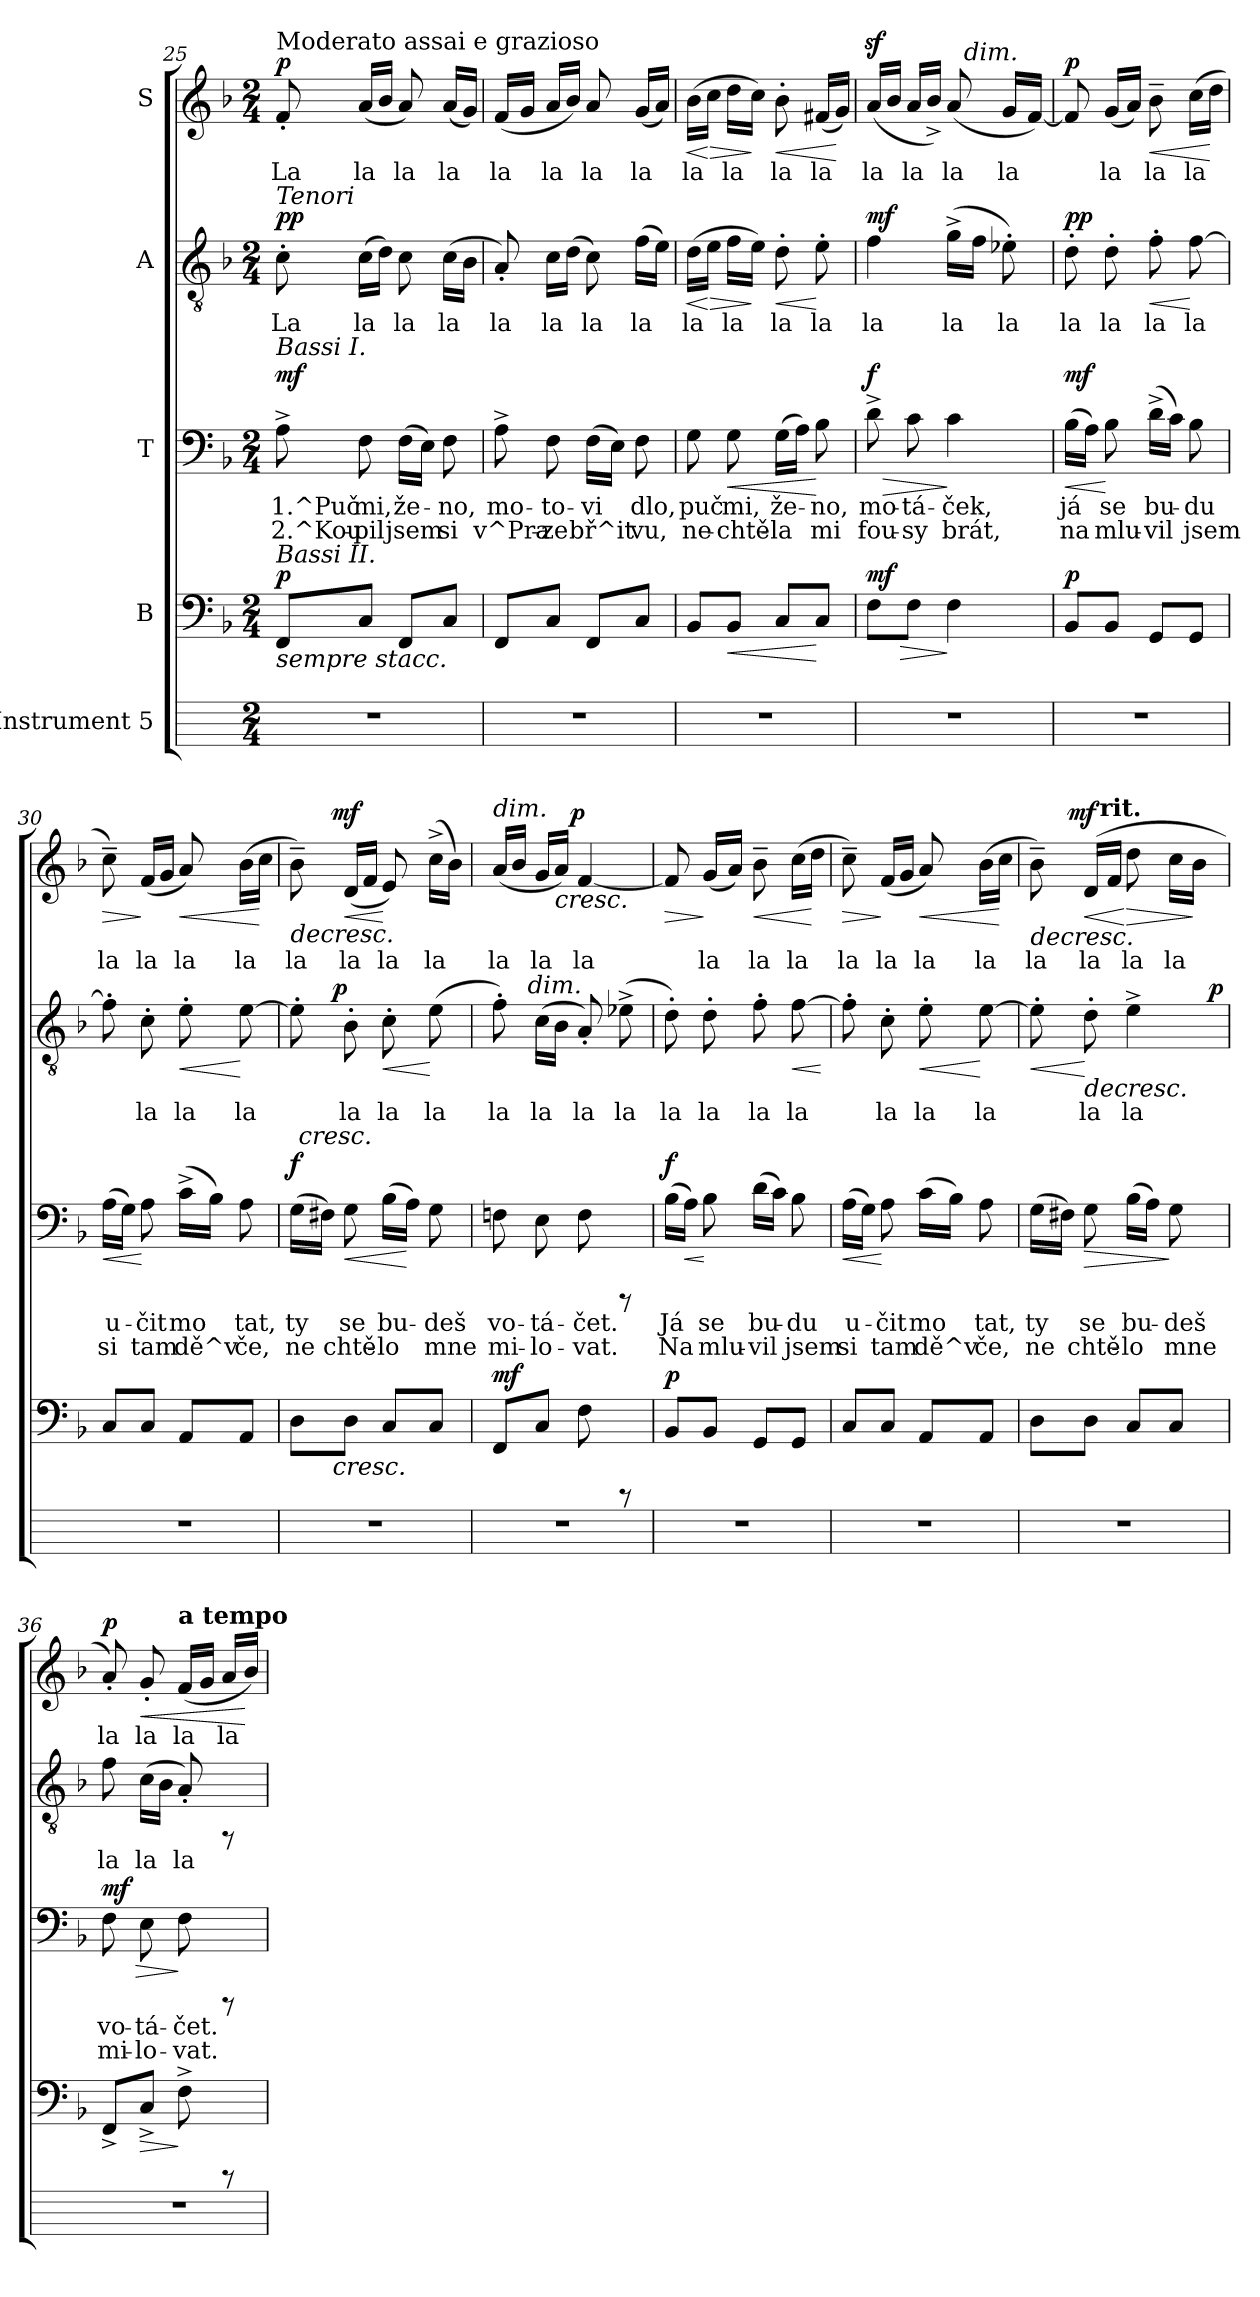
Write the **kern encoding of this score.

**kern	**kern	**text	**dynam	**kern	**text	**text	**dynam	**kern	**text	**dynam	**kern	**text	**dynam
*part5	*part4	*part4	*part4	*part3	*part3	*part3	*part3	*part2	*part2	*part2	*part1	*part1	*part1
*staff5	*staff4	*staff4	*staff4	*staff3	*staff3	*staff3	*staff3	*staff2	*staff2	*staff2	*staff1	*staff1	*staff1
*I"Instrument 5	*I"B	*	*	*I"T	*	*	*	*I"A	*	*	*I"S	*	*
!!LO:PB:g=z
*	*clefF4	*	*	*clefF4	*	*	*	*clefGv2	*	*	*clefG2	*	*
*k[]	*k[b-]	*	*	*k[b-]	*	*	*	*k[b-]	*	*	*k[b-]	*	*
*C:	*F:	*	*	*F:	*	*	*	*F:	*	*	*F:	*	*
*M2/4	*M2/4	*	*	*M2/4	*	*	*	*M2/4	*	*	*M2/4	*	*
=25	=25	=25	=25	=25	=25	=25	=25	=25	=25	=25	=25	=25	=25
!	!	!	!	!	!	!	!	!	!	!	!LO:TX:a:t=Moderato assai e grazioso	!	!
!	!	!	!	!	!	!	!	!LO:TX:a:i:t=Tenori	!	!	!	!	!
!	!	!	!	!LO:TX:a:i:t=Bassi I.	!	!	!	!	!	!	!	!	!
!	!LO:TX:a:i:t=Bassi II.	!	!	!	!	!	!	!	!	!	!	!	!
!	!LO:TX:b:i:t=sempre stacc.	!	!	!	!	!	!	!	!	!	!	!	!
!	!	!LO:LY:b:cj	!LO:DY:b	!	!LO:LY:b:cj	!LO:LY:b:cj	!LO:DY:a	!	!LO:LY:b:cj	!LO:DY:a	!	!LO:LY:b:cj	!LO:DY:a
2r	8FF/L	.	p	8A^>\	1.^Puč	2.^Kou-	mf	8c'>\	La	pp	8f'>/	La	p
!	!	!LO:LY:b:cj	!	!	!LO:LY:b:cj	!LO:LY:b:cj	!	!	!LO:LY:b:cj	!	!	!LO:LY:b:cj	!
.	8C/J	.	.	8F\	-mi,	pil	.	(>16c\L	la	.	(<16a/L	la	.
!	!	!	!	!	!	!	!	!	!LO:LY:b:cj	!	!	!LO:LY:b:cj	!
.	.	.	.	.	.	.	.	16d\J)	.	.	16b-/J	.	.
!	!	!LO:LY:b:cj	!	!	!LO:LY:b:cj	!LO:LY:b:cj	!	!	!LO:LY:b:cj	!	!	!LO:LY:b:cj	!
.	8FF/L	.	.	(>16F\L	že-	-jsem	.	8c\	la	.	8a/)	la	.
!	!	!	!	!	!LO:LY:b:cj	!LO:LY:b:cj	!	!	!	!	!	!	!
.	.	.	.	16E\J)	.	.	.	.	.	.	.	.	.
!	!	!LO:LY:b:cj	!	!	!LO:LY:b:cj	!LO:LY:b:cj	!	!	!LO:LY:b:cj	!	!	!LO:LY:b:cj	!
.	8C/J	.	.	8F\	no,	si	.	(>16c\L	la	.	(<16a/L	la	.
!	!	!	!	!	!	!	!	!	!LO:LY:b:cj	!	!	!LO:LY:b:cj	!
.	.	.	.	.	.	.	.	16B-\J	.	.	16g/J)	.	.
=26	=26	=26	=26	=26	=26	=26	=26	=26	=26	=26	=26	=26	=26
!	!	!LO:LY:b:cj	!	!	!LO:LY:b:cj	!LO:LY:b:cj	!	!	!LO:LY:b:cj	!	!	!LO:LY:b:cj	!
2r	8FF/L	.	.	8A^>\	mo-	-v^Pra-	.	8A'>/)	la	.	(<16f/L	la	.
!	!	!	!	!	!	!	!	!	!	!	!	!LO:LY:b:cj	!
.	.	.	.	.	.	.	.	.	.	.	16g/J	.	.
!	!	!LO:LY:b:cj	!	!	!LO:LY:b:cj	!LO:LY:b:cj	!	!	!LO:LY:b:cj	!	!	!LO:LY:b:cj	!
.	8C/J	.	.	8F\	-to-	-ze	.	16c\L	la	.	16a/L	la	.
!	!	!	!	!	!	!	!	!	!LO:LY:b:cj	!	!	!LO:LY:b:cj	!
.	.	.	.	.	.	.	.	(>16d\J	.	.	16b-/J)	.	.
!	!	!LO:LY:b:cj	!	!	!LO:LY:b:cj	!LO:LY:b:cj	!	!	!LO:LY:b:cj	!	!	!LO:LY:b:cj	!
.	8FF/L	.	.	(>16F\L	vi-	-bř^it-	.	8c\)	la	.	8a/	la	.
!	!	!	!	!	!LO:LY:b:cj	!LO:LY:b:cj	!	!	!	!	!	!	!
.	.	.	.	16E\J)	--	-	.	.	.	.	.	.	.
!	!	!LO:LY:b:cj	!	!	!LO:LY:b:cj	!LO:LY:b:cj	!	!	!LO:LY:b:cj	!	!	!LO:LY:b:cj	!
.	8C/J	.	.	8F\	dlo,	vu,	.	(>16f\L	la	.	(<16g/L	la	.
!	!	!	!	!	!	!	!	!	!LO:LY:b:cj	!	!	!LO:LY:b:cj	!
.	.	.	.	.	.	.	.	16e\J)	.	.	16a/J)	.	.
=27	=27	=27	=27	=27	=27	=27	=27	=27	=27	=27	=27	=27	=27
!	!	!LO:LY:b:cj	!	!	!LO:LY:b:cj	!LO:LY:b:cj	!	!	!LO:LY:b:cj	!LO:HP:b	!	!LO:LY:b:cj	!LO:HP:b
2r	8BB-/L	.	.	8G\	puč	ne-	.	(>16d\L	la	<	(>16b-\L	la	<
!	!	!	!	!	!	!	!	!	!LO:LY:b:cj	!LO:HP:n=1:b	!	!LO:LY:b:cj	!LO:HP:n=1:b
.	.	.	.	.	.	.	.	16e\J	.	[ >	16cc\J	.	[ >
!	!	!LO:LY:b:cj	!LO:HP:b	!	!LO:LY:b:cj	!LO:LY:b:cj	!LO:HP:b	!	!LO:LY:b:cj	!	!	!LO:LY:b:cj	!
.	8BB-/J	.	<	8G\	-mi,	chtě-	<	16f\L	la	.	16dd\L	la	.
!	!	!	!	!	!	!	!	!	!LO:LY:b:cj	!	!	!LO:LY:b:cj	!
.	.	.	.	.	.	.	.	16e\J)	.	]	16cc\J)	.	]
!	!	!LO:LY:b:cj	!	!	!LO:LY:b:cj	!LO:LY:b:cj	!	!	!LO:LY:b:cj	!LO:HP:b	!	!LO:LY:b:cj	!LO:HP:b
.	8C/L	.	.	(>16G\L	-že-	-la	.	8d'>\	la	<	8b-'>\	la	<
!	!	!	!	!	!LO:LY:b:cj	!LO:LY:b:cj	!	!	!	!	!	!	!
.	.	.	.	16A\J)	.	.	.	.	.	.	.	.	.
!	!	!LO:LY:b:cj	!	!	!LO:LY:b:cj	!LO:LY:b:cj	!	!	!LO:LY:b:cj	!	!	!LO:LY:b:cj	!
.	8C/J	.	[	8B-\	no,	mi	[	8e'>\	la	[	(<16f#X/L	la	.
!	!	!	!	!	!	!	!	!	!	!	!	!LO:LY:b:cj	!
.	.	.	.	.	.	.	.	.	.	.	16g/J)	.	[
=28	=28	=28	=28	=28	=28	=28	=28	=28	=28	=28	=28	=28	=28
!	!	!LO:LY:b:cj	!LO:HP:b	!	!LO:LY:b:cj	!LO:LY:b:cj	!LO:HP:b	!	!LO:LY:b:cj	!	!	!LO:LY:b:cj	!
!	!	!	!LO:DY:n=1:b	!	!	!	!LO:DY:n=1:a	!	!	!LO:DY:a	!	!	!
*	*	*	*	*	*	*	*	*	*	*	*^	*	*
2r	8F\L	.	> mf	8d^>\	mo-	-fou-	> f	4f\	la	mf	(<16az>/L	4ryy	la	.
!	!	!	!	!	!	!	!	!	!	!	!	!	!LO:LY:b:cj	!
.	.	.	.	.	.	.	.	.	.	.	16b-/J	.	.	.
!	!	!LO:LY:b:cj	!	!	!LO:LY:b:cj	!LO:LY:b:cj	!	!	!	!	!	!	!LO:LY:b:cj	!
.	8F\J	.	.	8c\	-tá-	-sy	.	.	.	.	16a/L	.	la	.
!	!	!	!	!	!	!	!	!	!	!	!	!	!LO:LY:b:cj	!
.	.	.	.	.	.	.	.	.	.	.	16b-^>/J)	.	.	.
!	!	!LO:LY:b:cj	!	!	!LO:LY:b:cj	!LO:LY:b:cj	!	!	!LO:LY:b:cj	!	!	!	!LO:LY:b:cj	!
.	4F\	.	]	4c\	ček,	brát,	]	(>16g^>\L	la	.	(<8a/	32.ryy	la	.
!	!	!	!	!	!	!	!	!	!	!	!	!LO:TX:a:i:t=dim.	!	!
.	.	.	.	.	.	.	.	.	.	.	.	8ryy	.	.
!	!	!	!	!	!	!	!	!	!LO:LY:b:cj	!	!	!	!	!
.	.	.	.	.	.	.	.	16f\J	.	.	.	.	.	.
!	!	!	!	!	!	!	!	!	!LO:LY:b:cj	!	!	!	!LO:LY:b:cj	!
.	.	.	.	.	.	.	.	8e-X'>\)	la	.	16g/L	.	la	.
.	.	.	.	.	.	.	.	.	.	.	.	16ryy	.	.
!	!	!	!	!	!	!	!	!	!	!	!	!	!LO:LY:b:cj	!
.	.	.	.	.	.	.	.	.	.	.	[<16f/J)	.	.	.
.	.	.	.	.	.	.	.	.	.	.	.	64ryy	.	.
!!LO:LB:g=z
=29	=29	=29	=29	=29	=29	=29	=29	=29	=29	=29	=29	=29	=29	=29
!	!	!	!	!	!	!	!	!	!	!	!LO:TX:a:i:t=espr.	!	!	!
!	!	!LO:LY:b:cj	!LO:DY:b	!	!LO:LY:b:cj	!LO:LY:b:cj	!LO:HP:b	!	!LO:LY:b:cj	!	!	!	!LO:LY:b:cj	!
!	!	!	!	!	!	!	!LO:DY:n=1:a	!	!	!LO:DY:a	!	!	!	!LO:DY:a
*	*	*	*	*	*	*	*	*	*	*	*v	*v	*	*
2r	8BB-/L	.	p	(>16B-\L	já	na-	< mf	8d'>\	la	pp	8f/]	.	p
!	!	!	!	!	!LO:LY:b:cj	!LO:LY:b:cj	!	!	!	!	!	!	!
.	.	.	.	16A\J)	--	-	.	.	.	.	.	.	.
!	!	!LO:LY:b:cj	!	!	!LO:LY:b:cj	!LO:LY:b:cj	!	!	!LO:LY:b:cj	!	!	!LO:LY:b:cj	!
.	8BB-/J	.	.	8B-\	se	mlu-	[	8d'>\	la	.	(>16g/L	la	.
!	!	!	!	!	!	!	!	!	!	!	!	!LO:LY:b:cj	!
.	.	.	.	.	.	.	.	.	.	.	16a/J)	.	.
!	!	!LO:LY:b:cj	!	!	!LO:LY:b:cj	!LO:LY:b:cj	!	!	!LO:LY:b:cj	!LO:HP:b	!	!LO:LY:b:cj	!LO:HP:b
.	8GG/L	.	.	(>16d^>\L	-bu-	-vil	.	8f'>\	la	<	8b-~>\	la	<
!	!	!	!	!	!LO:LY:b:cj	!LO:LY:b:cj	!	!	!	!	!	!	!
.	.	.	.	16c\J)	.	.	.	.	.	.	.	.	.
!	!	!LO:LY:b:cj	!	!	!LO:LY:b:cj	!LO:LY:b:cj	!	!	!LO:LY:b:cj	!	!	!LO:LY:b:cj	!
.	8GG/J	.	.	8B-\	du	jsem	.	[>8f\	la	[	(>16cc\L	la	.
!	!	!	!	!	!	!	!	!	!	!	!	!LO:LY:b:cj	!
.	.	.	.	.	.	.	.	.	.	.	16dd\J	.	[
=30	=30	=30	=30	=30	=30	=30	=30	=30	=30	=30	=30	=30	=30
!	!	!LO:LY:b:cj	!	!	!LO:LY:b:cj	!LO:LY:b:cj	!LO:HP:b	!	!LO:LY:b:cj	!	!	!LO:LY:b:cj	!LO:HP:b
2r	8C/L	.	.	(>16A\L	u-	-si	<	8f'>\]	.	.	8cc~>\)	la	>
!	!	!	!	!	!LO:LY:b:cj	!LO:LY:b:cj	!	!	!	!	!	!	!
.	.	.	.	16G\J)	.	.	.	.	.	.	.	.	.
!	!	!LO:LY:b:cj	!	!	!LO:LY:b:cj	!LO:LY:b:cj	!	!	!LO:LY:b:cj	!	!	!LO:LY:b:cj	!
.	8C/J	.	.	8A\	čit	tam	[	8c'>\	la	.	(<16f/L	la	]
!	!	!	!	!	!	!	!	!	!	!	!	!LO:LY:b:cj	!
.	.	.	.	.	.	.	.	.	.	.	16g/J	.	.
!	!	!LO:LY:b:cj	!	!	!LO:LY:b:cj	!LO:LY:b:cj	!	!	!LO:LY:b:cj	!LO:HP:b	!	!LO:LY:b:cj	!LO:HP:b
.	8AA/L	.	.	(>16c^>\L	mo-	-dě^v-	.	8e'>\	la	<	8a/)	la	<
!	!	!	!	!	!LO:LY:b:cj	!LO:LY:b:cj	!	!	!	!	!	!	!
.	.	.	.	16B-\J)	--	-	.	.	.	.	.	.	.
!	!	!LO:LY:b:cj	!	!	!LO:LY:b:cj	!LO:LY:b:cj	!	!	!LO:LY:b:cj	!	!	!LO:LY:b:cj	!
.	8AA/J	.	.	8A\	tat,	če,	.	[>8e\	la	[	(>16b-\L	la	.
!	!	!	!	!	!	!	!	!	!	!	!	!LO:LY:b:cj	!
.	.	.	.	.	.	.	.	.	.	.	16cc\J	.	[
=31	=31	=31	=31	=31	=31	=31	=31	=31	=31	=31	=31	=31	=31
!	!	!LO:LY:b:cj	!	!	!LO:LY:b:cj	!LO:LY:b:cj	!LO:DY:a	!	!LO:LY:b:cj	!	!	!LO:LY:b:cj	!LO:HP:b
*	*^	*	*	*^	*	*	*	*^	*	*	*^	*	*
2r	8D\L	16.ryy	.	.	(>16G\L	64ryy	ty	ne-	f	8e'>\]	16.ryy	.	.	8b-~>\)	16.ryy	la	>
!	!	!	!	!	!	!LO:TX:a:i:t=cresc.	!	!	!	!	!	!	!	!	!	!	!
.	.	.	.	.	.	4ryy	.	.	.	.	.	.	.	.	.	.	.
!	!	!	!	!	!	!	!LO:LY:b:cj	!LO:LY:b:cj	!	!	!	!	!	!	!	!	!
.	.	.	.	.	16F#X\J)	.	--	-	.	.	.	.	.	.	.	.	.
!	!	!LO:TX:b:i:t=cresc.	!	!	!	!	!	!	!	!	!	!	!	!	!	!	!
!	!	!	!	!	!	!	!	!	!	!	!	!	!LO:DY:a	!	!	!	!LO:DY:a
.	.	4ryy	.	.	.	.	.	.	.	.	4ryy	.	p	.	4ryy	.	mf
!	!	!	!LO:LY:b:cj	!	!	!	!LO:LY:b:cj	!LO:LY:b:cj	!LO:HP:b	!	!	!LO:LY:b:cj	!	!	!	!LO:LY:b:cj	!LO:HP:n=1:b
.	8D\J	.	.	.	8G\	.	se	chtě-	<	8B-'>\	.	la	.	(<16d/L	.	la	] <
!	!	!	!	!	!	!	!	!	!	!	!	!	!	!	!	!LO:LY:b:cj	!
.	.	.	.	.	.	.	.	.	.	.	.	.	.	16f/J	.	.	.
!	!	!	!LO:LY:b:cj	!	!	!	!LO:LY:b:cj	!LO:LY:b:cj	!	!	!	!LO:LY:b:cj	!LO:HP:b	!	!	!LO:LY:b:cj	!
.	8C/L	.	.	.	(>16B-\L	.	-bu-	-lo	.	8c'>\	.	la	<	8e/)	.	la	[
.	.	.	.	.	.	8...ryy	.	.	.	.	.	.	.	.	.	.	.
!	!	!	!	!	!	!	!LO:LY:b:cj	!LO:LY:b:cj	!	!	!	!	!	!	!	!	!
.	.	.	.	.	16A\J)	.	.	.	[	.	.	.	.	.	.	.	.
.	.	8ryy	.	.	.	.	.	.	.	.	8ryy	.	.	.	8ryy	.	.
!	!	!	!LO:LY:b:cj	!	!	!	!LO:LY:b:cj	!LO:LY:b:cj	!	!	!	!LO:LY:b:cj	!	!	!	!LO:LY:b:cj	!
.	8C/J	.	.	.	8G\	.	deš	mne	.	(>8e\	.	la	[	(>16cc^>\L	.	la	.
!	!	!	!	!	!	!	!	!	!	!	!	!	!	!	!	!LO:LY:b:cj	!
.	.	.	.	.	.	.	.	.	.	.	.	.	.	16b-\J)	.	.	.
.	.	32ryy	.	.	.	.	.	.	.	.	32ryy	.	.	.	32ryy	.	.
=32	=32	=32	=32	=32	=32	=32	=32	=32	=32	=32	=32	=32	=32	=32	=32	=32	=32
!	!	!	!	!	!	!	!	!	!	!	!	!	!	!LO:TX:a:i:t=dim.	!	!	!
!	!	!	!LO:LY:b:cj	!LO:DY:b	!	!	!LO:LY:b:cj	!LO:LY:b:cj	!	!	!	!LO:LY:b:cj	!	!	!	!LO:LY:b:cj	!
*	*v	*v	*	*	*	*	*	*	*	*	*	*	*	*	*	*	*
*	*	*	*	*v	*v	*	*	*	*	*	*	*	*	*	*	*
2r	8FF/L	.	mf	8Fn\	vo-	-mi-	.	8f'>\)	16..ryy	la	.	(<16a/L	8...ryy	la	.
!	!	!	!	!	!	!	!	!	!	!	!	!	!	!LO:LY:b:cj	!
.	.	.	.	.	.	.	.	.	.	.	.	16b-/J	.	.	.
!	!	!	!	!	!	!	!	!	!LO:TX:a:i:t=dim.	!	!	!	!	!	!
.	.	.	.	.	.	.	.	.	4ryy	.	.	.	.	.	.
!	!	!LO:LY:b:cj	!	!	!LO:LY:b:cj	!LO:LY:b:cj	!	!	!	!LO:LY:b:cj	!	!	!	!LO:LY:b:cj	!
.	8C/J	.	.	8E\	-tá-	-lo-	.	(>16c\L	.	la	.	16g/L	.	la	.
!	!	!	!	!	!	!	!	!	!	!LO:LY:b:cj	!	!	!	!LO:LY:b:cj	!LO:HP:b
.	.	.	.	.	.	.	.	16B-\J	.	.	.	16a/J)	.	.	<
!	!	!	!	!	!	!	!	!	!	!	!	!	!	!	!LO:DY:a
.	.	.	.	.	.	.	.	.	.	.	.	.	4ryy	.	p
!	!	!LO:LY:b:cj	!	!	!LO:LY:b:cj	!LO:LY:b:cj	!	!	!	!LO:LY:b:cj	!	!	!	!LO:LY:b:cj	!
.	8F\	.	.	8F\	-čet.	vat.	.	8A'>/)	.	la	.	[<4f/	.	la	.
.	.	.	.	.	.	.	.	.	8ryy	.	.	.	.	.	.
!	!	!	!	!	!	!	!	!	!	!LO:LY:b:cj	!	!	!	!	!
.	8rCCC	.	.	8rCCC	.	.	.	(>8e-X^>\	.	la	.	.	.	.	.
.	.	.	.	.	.	.	.	.	64ryy	.	.	.	64ryy	.	.
.	.	.	.	.	.	.	.	.	.	.	.	.	.	.	[
!!LO:LB:g=z
=33	=33	=33	=33	=33	=33	=33	=33	=33	=33	=33	=33	=33	=33	=33	=33
!	!	!LO:LY:b:cj	!LO:DY:b	!	!LO:LY:b:cj	!LO:LY:b:cj	!LO:DY:a	!	!	!LO:LY:b:cj	!	!	!	!LO:LY:b:cj	!LO:HP:b
*	*	*	*	*	*	*	*	*v	*v	*	*	*	*	*	*
*	*	*	*	*	*	*	*	*	*	*	*v	*v	*	*
2r	8BB-/L	.	p	(>16B-\L	Já	Na-	f	8d'>\)	la	.	8f/]	.	>
!	!	!	!	!	!LO:LY:b:cj	!LO:LY:b:cj	!LO:HP:b	!	!	!	!	!	!
.	.	.	.	16A\J)	--	-	<	.	.	.	.	.	.
!	!	!LO:LY:b:cj	!	!	!LO:LY:b:cj	!LO:LY:b:cj	!	!	!LO:LY:b:cj	!	!	!LO:LY:b:cj	!
.	8BB-/J	.	.	8B-\	se	mlu-	[	8d'>\	la	.	(>16g/L	la	]
!	!	!	!	!	!	!	!	!	!	!	!	!LO:LY:b:cj	!
.	.	.	.	.	.	.	.	.	.	.	16a/J)	.	.
!	!	!LO:LY:b:cj	!	!	!LO:LY:b:cj	!LO:LY:b:cj	!	!	!LO:LY:b:cj	!	!	!LO:LY:b:cj	!LO:HP:b
.	8GG/L	.	.	(>16d\L	-bu-	-vil	.	8f'>\	la	.	8b-~>\	la	<
!	!	!	!	!	!LO:LY:b:cj	!LO:LY:b:cj	!	!	!	!	!	!	!
.	.	.	.	16c\J)	.	.	.	.	.	.	.	.	.
!	!	!LO:LY:b:cj	!	!	!LO:LY:b:cj	!LO:LY:b:cj	!	!	!LO:LY:b:cj	!LO:HP:b	!	!LO:LY:b:cj	!
.	8GG/J	.	.	8B-\	du	jsem	.	[>8f\	la	<	(>16cc\L	la	.
!	!	!	!	!	!	!	!	!	!	!	!	!LO:LY:b:cj	!
.	.	.	.	.	.	.	.	.	.	.	16dd\J	.	[
.	.	.	.	.	.	.	.	.	.	[	.	.	.
=34	=34	=34	=34	=34	=34	=34	=34	=34	=34	=34	=34	=34	=34
!	!	!LO:LY:b:cj	!	!	!LO:LY:b:cj	!LO:LY:b:cj	!LO:HP:b	!	!LO:LY:b:cj	!	!	!LO:LY:b:cj	!LO:HP:b
2r	8C/L	.	.	(>16A\L	u-	-si	<	8f'>\]	.	.	8cc~>\)	la	>
!	!	!	!	!	!LO:LY:b:cj	!LO:LY:b:cj	!	!	!	!	!	!	!
.	.	.	.	16G\J)	.	.	.	.	.	.	.	.	.
!	!	!LO:LY:b:cj	!	!	!LO:LY:b:cj	!LO:LY:b:cj	!	!	!LO:LY:b:cj	!	!	!LO:LY:b:cj	!
.	8C/J	.	.	8A\	čit	tam	[	8c'>\	la	.	(<16f/L	la	]
!	!	!	!	!	!	!	!	!	!	!	!	!LO:LY:b:cj	!
.	.	.	.	.	.	.	.	.	.	.	16g/J	.	.
!	!	!LO:LY:b:cj	!	!	!LO:LY:b:cj	!LO:LY:b:cj	!	!	!LO:LY:b:cj	!LO:HP:b	!	!LO:LY:b:cj	!LO:HP:b
.	8AA/L	.	.	(>16c\L	mo-	-dě^v-	.	8e'>\	la	<	8a/)	la	<
!	!	!	!	!	!LO:LY:b:cj	!LO:LY:b:cj	!	!	!	!	!	!	!
.	.	.	.	16B-\J)	--	-	.	.	.	.	.	.	.
!	!	!LO:LY:b:cj	!	!	!LO:LY:b:cj	!LO:LY:b:cj	!	!	!LO:LY:b:cj	!	!	!LO:LY:b:cj	!
.	8AA/J	.	.	8A\	tat,	če,	.	[>8e\	la	[	(>16b-\L	la	.
!	!	!	!	!	!	!	!	!	!	!	!	!LO:LY:b:cj	!
.	.	.	.	.	.	.	.	.	.	.	16cc\J	.	[
=35	=35	=35	=35	=35	=35	=35	=35	=35	=35	=35	=35	=35	=35
!	!	!LO:LY:b:cj	!	!	!LO:LY:b:cj	!LO:LY:b:cj	!	!	!LO:LY:b:cj	!LO:HP:b	!	!LO:LY:b:cj	!LO:HP:b
*	*	*	*	*	*	*	*	*^	*	*	*^	*	*
*	*	*	*	*	*	*	*	*	*	*	*	*	*^	*	*
2r	8D\L	.	.	(>16G\L	ty	ne-	.	8e'>\]	4...ryy	.	<	8b-~>\)	16ryy	8ryy	la	>
!	!	!	!	!	!LO:LY:b:cj	!LO:LY:b:cj	!	!	!	!	!	!	!	!	!	!
.	.	.	.	16F#X\J)	--	-	.	.	.	.	.	.	64ryy	.	.	.
!	!	!	!	!	!	!	!	!	!	!	!	!	!	!	!	!LO:DY:a
.	.	.	.	.	.	.	.	.	.	.	.	.	4ryy	.	.	mf
!	!	!LO:LY:b:cj	!	!	!LO:LY:b:cj	!LO:LY:b:cj	!LO:HP:b	!	!	!LO:LY:b:cj	!LO:HP:n=1:b	!	!	!	!LO:LY:b:cj	!LO:HP:n=1:b
.	8D\J	.	.	8G\	se	chtě-	>	8d'>\	.	la	[ >	(>16d/L	.	32.ryy	la	] <
!	!	!	!	!	!	!	!	!	!	!	!	!	!	!LO:TX:a:B:t=rit.	!	!
.	.	.	.	.	.	.	.	.	.	.	.	.	.	4ryy	.	.
!	!	!	!	!	!	!	!	!	!	!	!	!	!	!	!LO:LY:b:cj	!
.	.	.	.	.	.	.	.	.	.	.	.	16f/J	.	.	.	.
!	!	!LO:LY:b:cj	!	!	!LO:LY:b:cj	!LO:LY:b:cj	!	!	!	!LO:LY:b:cj	!	!	!	!	!LO:LY:b:cj	!LO:HP:n=1:b
.	8C/L	.	.	(>16B-\L	-bu-	-lo	.	4e^>\	.	la	.	8dd\	.	.	la	[ >
!	!	!	!	!	!LO:LY:b:cj	!LO:LY:b:cj	!	!	!	!	!	!	!	!	!	!
.	.	.	.	16A\J)	.	.	.	.	.	.	.	.	.	.	.	.
.	.	.	.	.	.	.	.	.	.	.	.	.	8ryy	.	.	.
!	!	!LO:LY:b:cj	!	!	!LO:LY:b:cj	!LO:LY:b:cj	!	!	!	!	!	!	!	!	!LO:LY:b:cj	!
.	8C/J	.	.	8G\	deš	mne	]	.	.	.	.	16cc\L	.	.	la	.
.	.	.	.	.	.	.	.	.	.	.	.	.	.	16ryy	.	.
!	!	!	!	!	!	!	!	!	!	!	!	!	!	!	!LO:LY:b:cj	!
.	.	.	.	.	.	.	.	.	.	.	.	16b-\J	.	.	.	]
.	.	.	.	.	.	.	.	.	.	.	.	.	32.ryy	.	.	.
!	!	!	!	!	!	!	!	!	!	!	!LO:DY:a	!	!	!	!	!
.	.	.	.	.	.	.	.	.	32ryy	.	p	.	.	.	.	.
.	.	.	.	.	.	.	.	.	.	.	.	.	.	64ryy	.	.
.	.	.	.	.	.	.	.	.	.	.	]	.	.	.	.	.
=36	=36	=36	=36	=36	=36	=36	=36	=36	=36	=36	=36	=36	=36	=36	=36	=36
!	!	!LO:LY:b:cj	!	!	!LO:LY:b:cj	!LO:LY:b:cj	!LO:HP:b	!	!	!LO:LY:b:cj	!	!	!	!	!LO:LY:b:cj	!
!	!	!	!	!	!	!	!LO:DY:n=1:a	!	!	!	!	!	!	!	!	!LO:DY:a
*	*	*	*	*	*	*	*	*v	*v	*	*	*	*	*	*	*
*	*	*	*	*	*	*	*	*	*	*	*v	*v	*v	*	*
2r	8FF^>/L	.	.	8F\	vo-	-mi-	> mf	8f\	la	.	8a'>/)	la	p
!	!	!LO:LY:b:cj	!LO:HP:b	!	!LO:LY:b:cj	!LO:LY:b:cj	!	!	!LO:LY:b:cj	!	!	!LO:LY:b:cj	!LO:HP:b
.	8C^>/J	.	>	8E\	-tá-	-lo-	.	(>16c\L	la	.	8g'>/	la	<
!	!	!	!	!	!	!	!	!	!LO:LY:b:cj	!	!	!	!
.	.	.	.	.	.	.	.	16B-\J	.	.	.	.	.
!	!	!	!	!	!	!	!	!	!	!	!LO:TX:a:B:t=a tempo	!	!
!	!	!LO:LY:b:cj	!	!	!LO:LY:b:cj	!LO:LY:b:cj	!	!	!LO:LY:b:cj	!	!	!LO:LY:b:cj	!
.	8F^>\	.	]	8F\	-čet.	vat.	]	8A'>/)	la	.	(<16f/L	la	.
!	!	!	!	!	!	!	!	!	!	!	!	!LO:LY:b:cj	!
.	.	.	.	.	.	.	.	.	.	.	16g/J	.	.
!	!	!	!	!	!	!	!	!	!	!	!	!LO:LY:b:cj	!
.	8rCCC	.	.	8rCCC	.	.	.	8rFF	.	.	16a/L	la	.
!	!	!	!	!	!	!	!	!	!	!	!	!LO:LY:b:cj	!
.	.	.	.	.	.	.	.	.	.	.	16b-/J)	.	[
=	=	=	=	=	=	=	=	=	=	=	=	=	=
*-	*-	*-	*-	*-	*-	*-	*-	*-	*-	*-	*-	*-	*-
